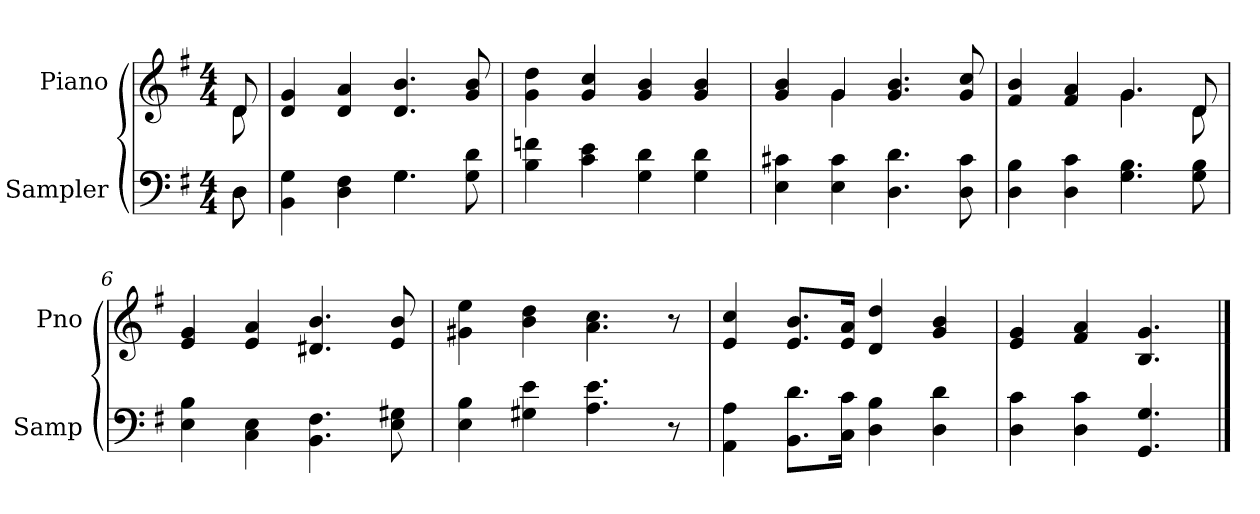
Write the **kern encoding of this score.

**kern	**kern
*part2	*part1
*staff2	*staff1
*I"Sampler	*I"Piano
*I'Samp	*I'Pno
*clefF4	*
*k[f#]	*k[f#]
*G:	*G:
*M4/4	*M4/4
=1	=1
*^	*^
8D\	8D	8d/	8d
*	*	*v	*v
=2	=2	=2
4BB 4G	2ryy	4d 4g
4D 4F#	.	4d 4a
4.G\	4.G	4.d 4.b
8G 8d	8ryy	8g 8b
*v	*v	*
=3	=3
4B 4fn	4g 4dd
4c 4e	4g 4cc
4G 4d	4g 4b
4G 4d	4g 4b
=4	=4
*	*^
4E 4c#X	4g 4b	4ryy
4E 4c#	4g/	4g
4.D 4.d	4.g 4.b	2ryy
8D 8c#	8g 8cc	.
=5	=5	=5
4D 4B	4f# 4b	2ryy
4D 4c	4f# 4a	.
4.G 4.B	4.g/	4.g
8G 8B	8d/	8d
*	*v	*v
=6	=6
4E 4B	4e 4g
4C 4E	4e 4a
4.BB 4.F#	4.d#X 4.b
8E 8G#X	8e 8b
=7	=7
4E 4B	4g#X 4ee
4G#X 4e	4b 4dd
4.A 4.e	4.a 4.cc
8r	8r
=8	=8
4AA 4A	4e 4cc
8.BB\ 8.d\L	8.e 8.bL
16C\ 16c\Jk	16e 16aJk
4D 4B	4d 4dd
4D 4d	4g 4b
=9	=9
4D 4c	4e 4g
4D 4c	4f# 4a
4.GG 4.G	4.B/ 4.g/
==	==
*-	*-
